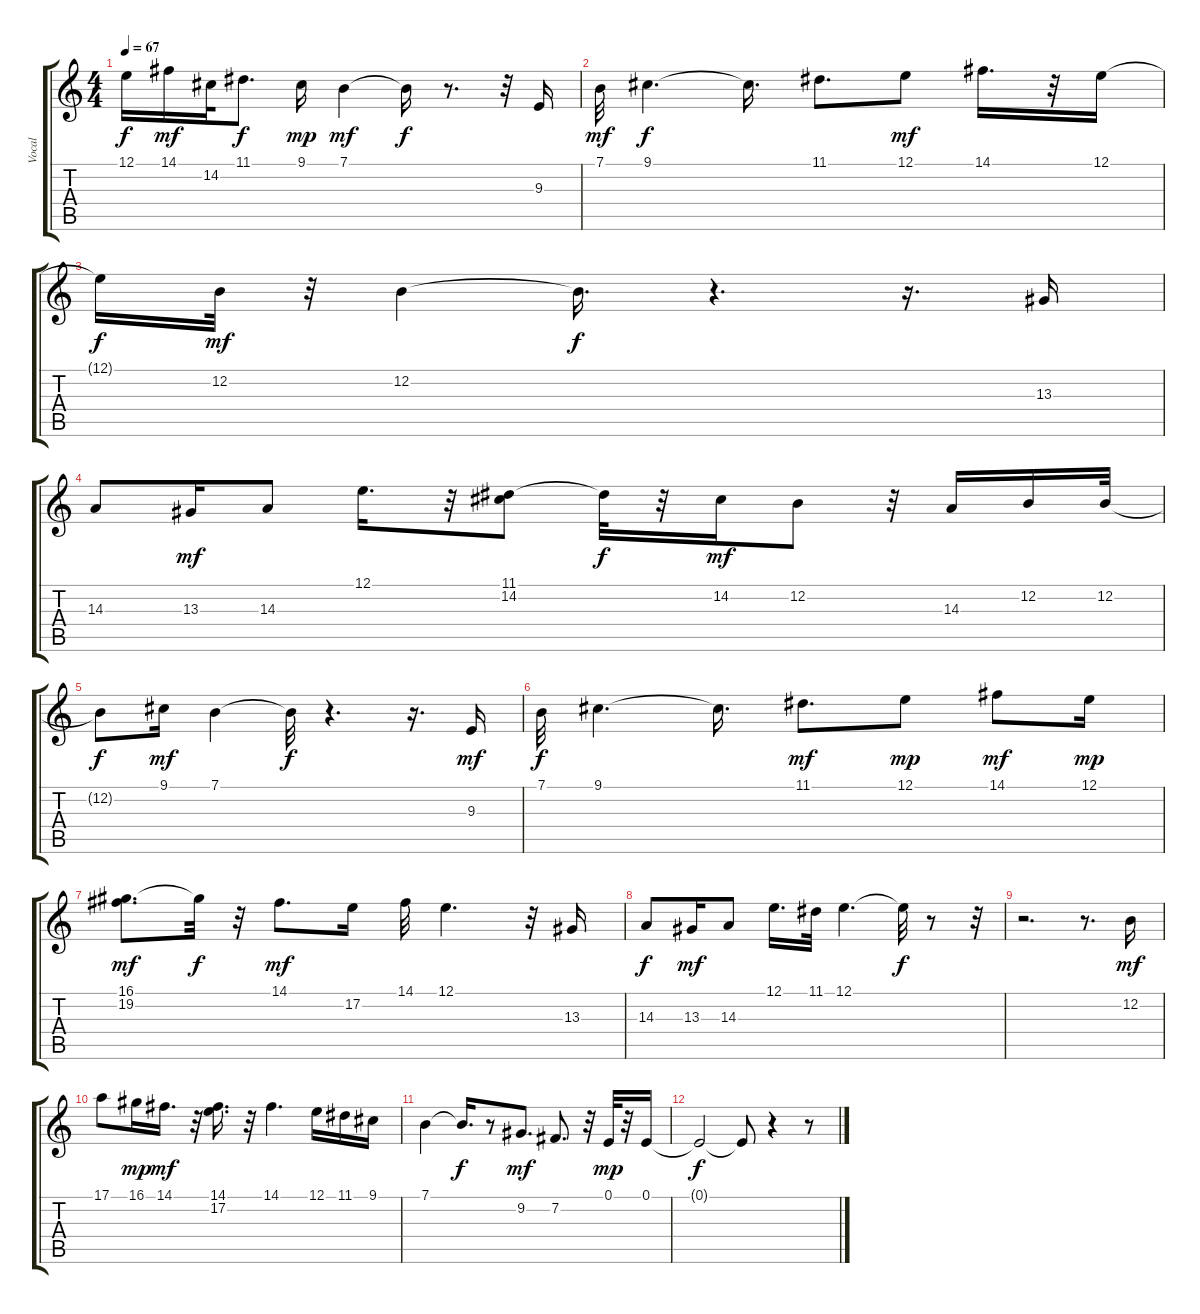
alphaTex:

\track ("Vocal" "Vocal") {instrument voiceoohs}
\staff {score tabs}
\tuning (E4 B3 G3 D3 A2 E2) {hide}
\ts (4 4)
\tempo 67
\clef g2
\ks c
12.1{t}.16{dy f} 14.1.16{dy mf} 14.2.32 11.1.8{d dy f} 9.1.16{dy mp} 7.1.4{dy mf} 7.1{t}.16{dy f} r.8{d} r.32 9.3.16 |
7.1.32{dy mf} 9.1.4{d dy f} 9.1{t}.16{d} 11.1.8{d} 12.1.8{dy mf} 14.1.16{d} r.32 12.1.16 |
12.1{t}.16{dy f} 12.2.32{dy mf} r.32 12.2.4 12.2{t}.16{d dy f} r.4{d} r.16{d} 13.3.16 |
14.3.8 13.3.16{dy mf} 14.3.8 12.1.16{d} r.32 (11.1 14.2).8 11.1{t}.32{dy f} r.32 14.2.16{dy mf} 12.2.8 r.32 14.3.16 12.2.16 12.2.32 |
12.2{t}.8{dy f} 9.1.16{dy mf} 7.1.4 7.1{t}.32{dy f} r.4{d} r.16{d} 9.3.16{dy mf} |
7.1.32{dy f} 9.1.4{d} 9.1{t}.16{d} 11.1.8{d dy mf} 12.1.8{dy mp} 14.1.8{dy mf} 12.1.16{dy mp} |
(16.1 19.2).8{d dy mf} 16.1{t}.32{dy f} r.32 14.1.8{d dy mf} 17.2.16 14.1.32 12.1.4{d} r.32 13.3.16 |
14.3.8{dy f} 13.3.16{dy mf} 14.3.8 12.1.16{d} 11.1.32 12.1.4{d} 12.1{t}.32{dy f} r.8 r.32 |
r.2{d} r.8{d} 12.2.16{dy mf} |
17.1.8 16.1.16{dy mp} 14.1.16{d dy mf} r.32 (14.1 17.2).16{d} r.32 14.1.4{d} 12.1.16 11.1.16 9.1.16 |
7.1.4 7.1{t}.16{d dy f} r.8 9.2.8{d dy mf} 7.2.8{d} r.32 0.1.32{dy mp} r.32 0.1.16 |
0.1{t}.2{dy f} 0.1{t}.8 r.4 r.8
